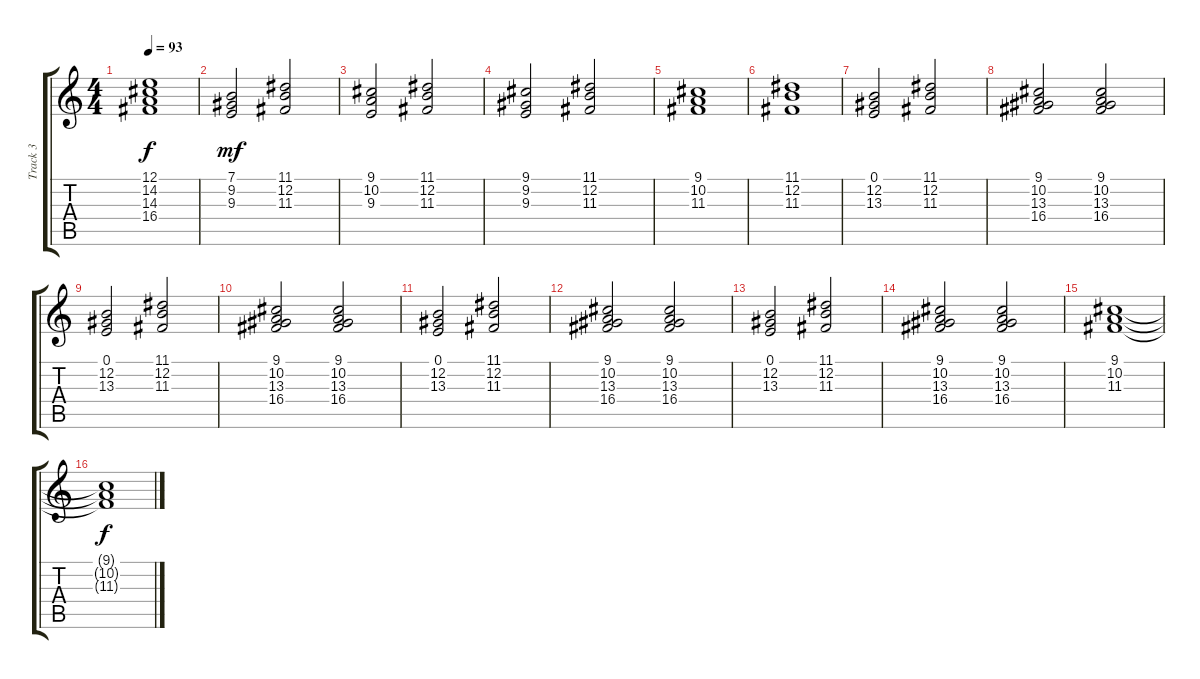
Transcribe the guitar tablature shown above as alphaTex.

\track ("Track 3" "Track 3") {instrument pad3polysynth}
\staff {score tabs}
\tuning (E4 B3 G3 D3 A2 E2) {hide}
\ts (4 4)
\tempo 93
\clef g2
\ks c
(12.1{t} 14.2{t} 14.3{t} 16.4{t}).1{dy f} |
(7.1 9.2 9.3).2{dy mf} (11.1 12.2 11.3).2 |
(9.1 10.2 9.3).2 (11.1 12.2 11.3).2 |
(9.1 9.2 9.3).2 (11.1 12.2 11.3).2 |
(9.1 10.2 11.3).1 |
(11.1 12.2 11.3).1 |
(0.1 12.2 13.3).2 (11.1 12.2 11.3).2 |
(9.1 10.2 13.3 16.4).2 (9.1 10.2 13.3 16.4).2 |
(0.1 12.2 13.3).2 (11.1 12.2 11.3).2 |
(9.1 10.2 13.3 16.4).2 (9.1 10.2 13.3 16.4).2 |
(0.1 12.2 13.3).2 (11.1 12.2 11.3).2 |
(9.1 10.2 13.3 16.4).2 (9.1 10.2 13.3 16.4).2 |
(0.1 12.2 13.3).2 (11.1 12.2 11.3).2 |
(9.1 10.2 13.3 16.4).2 (9.1 10.2 13.3 16.4).2 |
(9.1 10.2 11.3).1 |
(9.1{t} 10.2{t} 11.3{t}).1{dy f}
